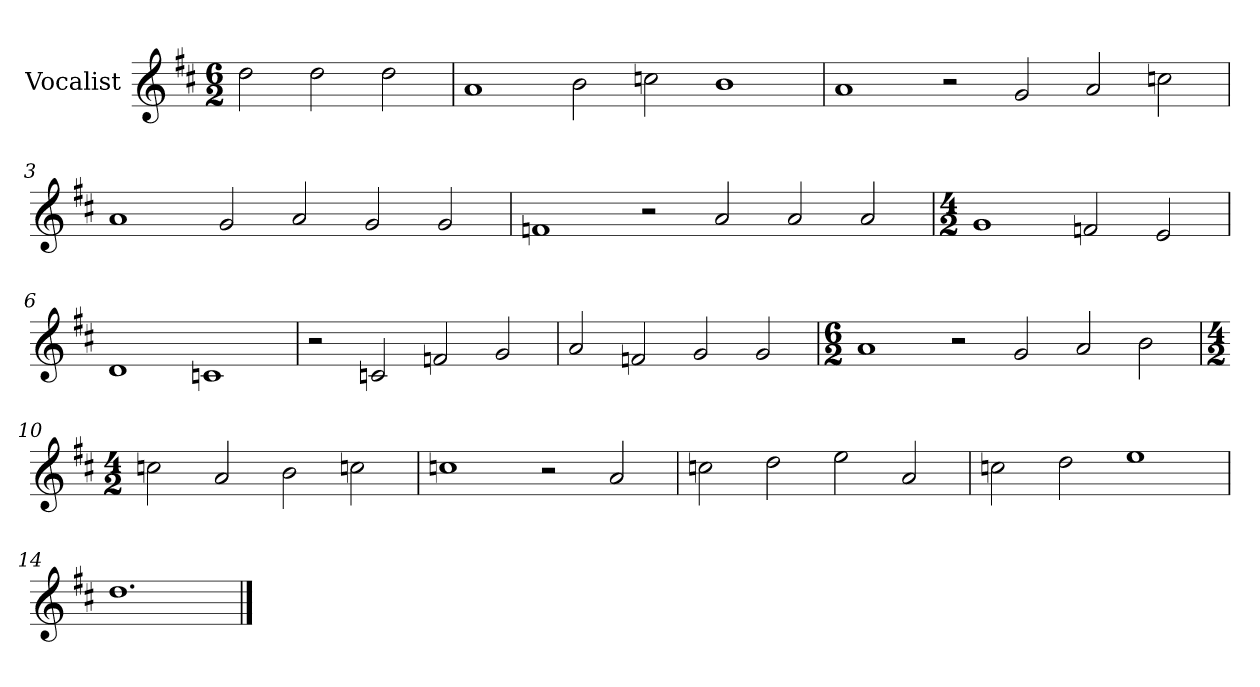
**kern
*part1
*staff1
*I"Vocalist
*k[f#c#]
*D:
*M6/2
=
2dd
2dd
2dd
=1
1a
2b
2ccn
1b
=2
1a
2r
2g
2a
2ccn
=3
1a
2g
2a
2g
2g
=4
1fn
2r
2a
2a
2a
=5
*M4/2
1g
2fn
2e
=6
1d
1cn
=7
2r
2cn
2fn
2g
=8
2a
2fn
2g
2g
=9
*M6/2
1a
2r
2g
2a
2b
=10
*M4/2
2ccn
2a
2b
2ccn
=11
1ccn
2r
2a
=12
2ccn
2dd
2ee
2a
=13
2ccn
2dd
1ee
=14
1.dd
==
*-
